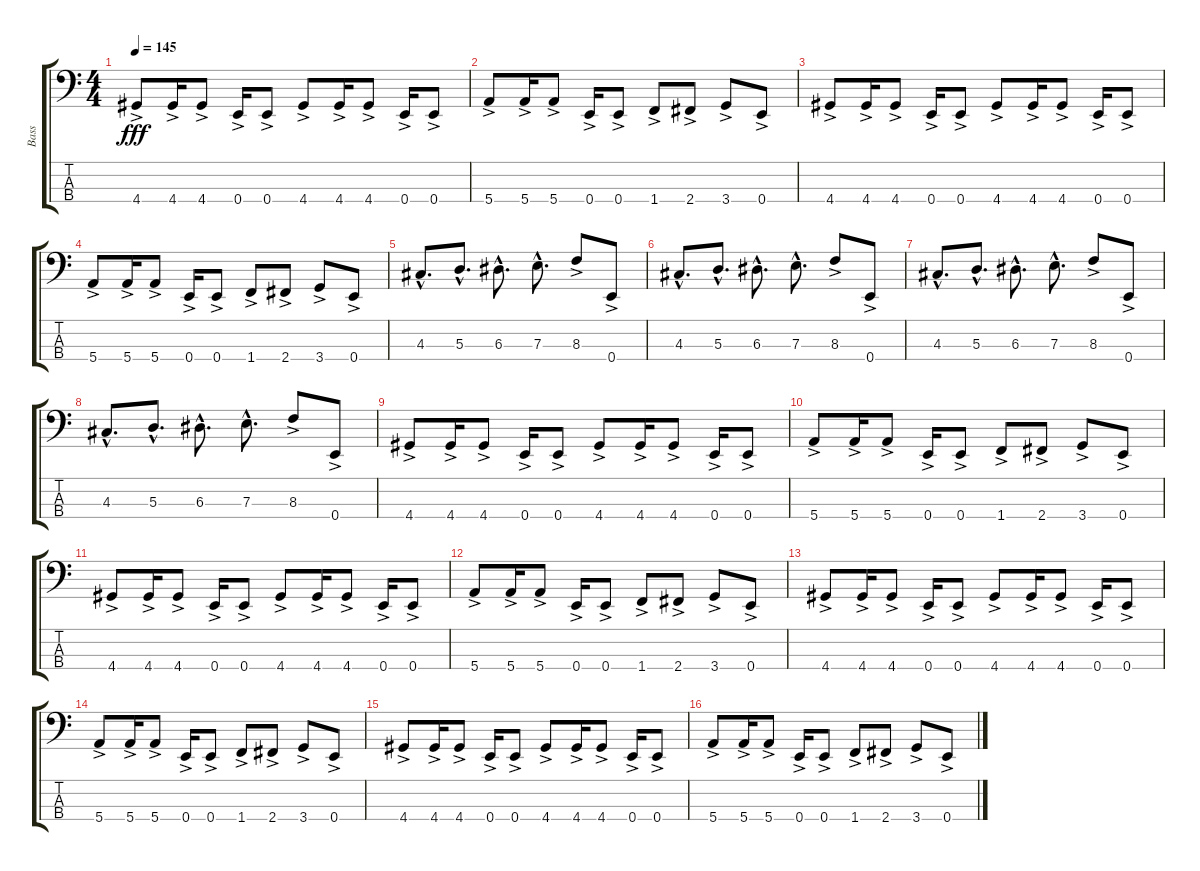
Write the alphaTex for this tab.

\track ("Bass" "Bass") {instrument slapbass1}
\staff {score tabs}
\tuning (G2 D2 A1 E1) {hide}
\ts (4 4)
\tempo 145
\clef f4
\ks c
4.4{ac}.8{dy fff} 4.4{ac}.16 4.4{ac}.8 0.4{ac}.16 0.4{ac}.8 4.4{ac}.8 4.4{ac}.16 4.4{ac}.8 0.4{ac}.16 0.4{ac}.8 |
5.4{ac}.8 5.4{ac}.16 5.4{ac}.8 0.4{ac}.16 0.4{ac}.8 1.4{ac}.8 2.4{ac}.8 3.4{ac}.8 0.4{ac}.8 |
4.4{ac}.8 4.4{ac}.16 4.4{ac}.8 0.4{ac}.16 0.4{ac}.8 4.4{ac}.8 4.4{ac}.16 4.4{ac}.8 0.4{ac}.16 0.4{ac}.8 |
5.4{ac}.8 5.4{ac}.16 5.4{ac}.8 0.4{ac}.16 0.4{ac}.8 1.4{ac}.8 2.4{ac}.8 3.4{ac}.8 0.4{ac}.8 |
4.3{hac}.8{d} 5.3{hac}.8{d} 6.3{hac}.8{d} 7.3{hac}.8{d} 8.3{ac}.8 0.4{ac}.8 |
4.3{hac}.8{d} 5.3{hac}.8{d} 6.3{hac}.8{d} 7.3{hac}.8{d} 8.3{ac}.8 0.4{ac}.8 |
4.3{hac}.8{d} 5.3{hac}.8{d} 6.3{hac}.8{d} 7.3{hac}.8{d} 8.3{ac}.8 0.4{ac}.8 |
4.3{hac}.8{d} 5.3{hac}.8{d} 6.3{hac}.8{d} 7.3{hac}.8{d} 8.3{ac}.8 0.4{ac}.8 |
4.4{ac}.8 4.4{ac}.16 4.4{ac}.8 0.4{ac}.16 0.4{ac}.8 4.4{ac}.8 4.4{ac}.16 4.4{ac}.8 0.4{ac}.16 0.4{ac}.8 |
5.4{ac}.8 5.4{ac}.16 5.4{ac}.8 0.4{ac}.16 0.4{ac}.8 1.4{ac}.8 2.4{ac}.8 3.4{ac}.8 0.4{ac}.8 |
4.4{ac}.8 4.4{ac}.16 4.4{ac}.8 0.4{ac}.16 0.4{ac}.8 4.4{ac}.8 4.4{ac}.16 4.4{ac}.8 0.4{ac}.16 0.4{ac}.8 |
5.4{ac}.8 5.4{ac}.16 5.4{ac}.8 0.4{ac}.16 0.4{ac}.8 1.4{ac}.8 2.4{ac}.8 3.4{ac}.8 0.4{ac}.8 |
4.4{ac}.8 4.4{ac}.16 4.4{ac}.8 0.4{ac}.16 0.4{ac}.8 4.4{ac}.8 4.4{ac}.16 4.4{ac}.8 0.4{ac}.16 0.4{ac}.8 |
5.4{ac}.8 5.4{ac}.16 5.4{ac}.8 0.4{ac}.16 0.4{ac}.8 1.4{ac}.8 2.4{ac}.8 3.4{ac}.8 0.4{ac}.8 |
4.4{ac}.8 4.4{ac}.16 4.4{ac}.8 0.4{ac}.16 0.4{ac}.8 4.4{ac}.8 4.4{ac}.16 4.4{ac}.8 0.4{ac}.16 0.4{ac}.8 |
5.4{ac}.8 5.4{ac}.16 5.4{ac}.8 0.4{ac}.16 0.4{ac}.8 1.4{ac}.8 2.4{ac}.8 3.4{ac}.8 0.4{ac}.8
